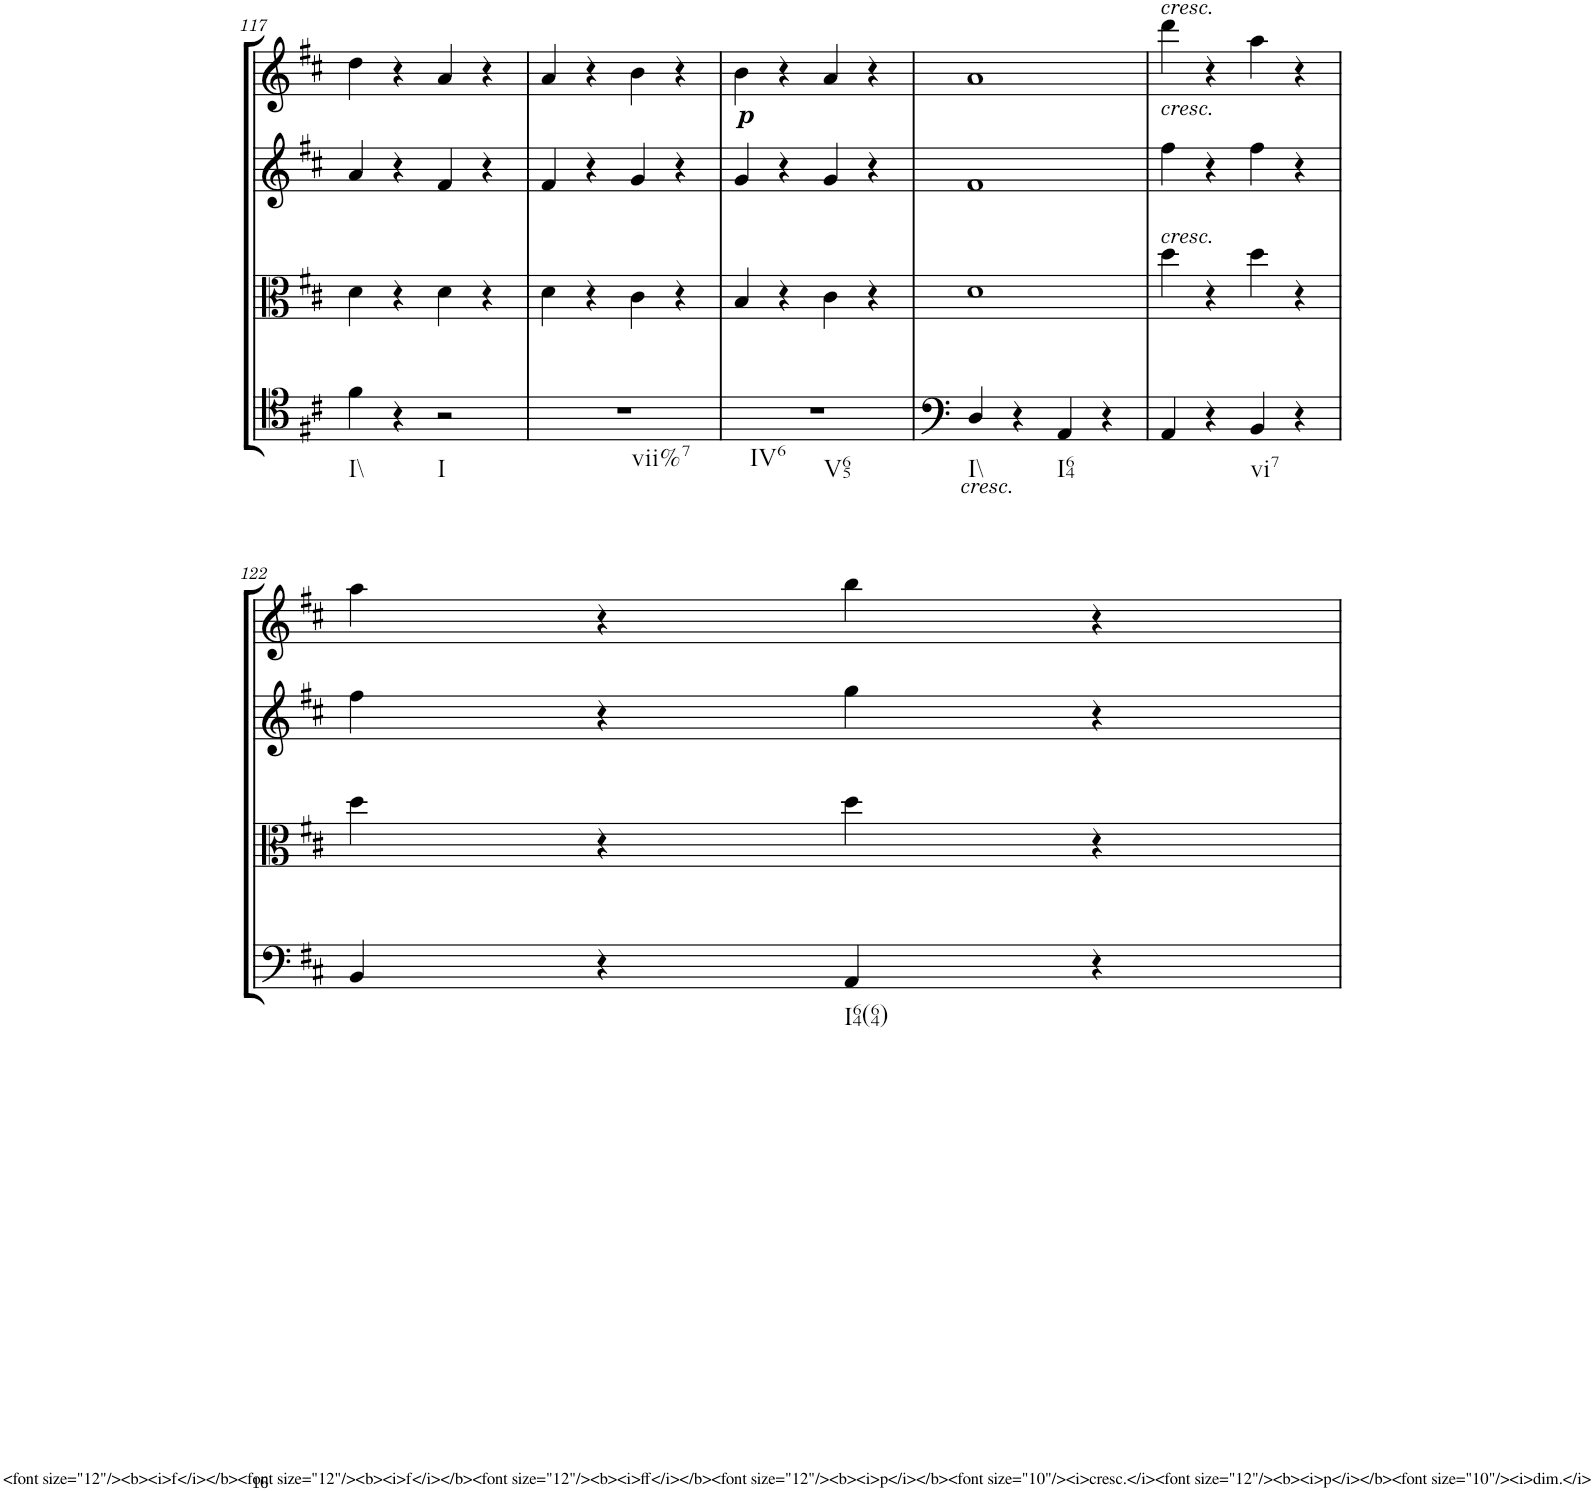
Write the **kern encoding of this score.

**kern	**kern	**kern	**kern
*part4	*part3	*part2	*part1
*staff4	*staff3	*staff2	*staff1
*I"Cello	*I"Viola	*I"2nd Violin	*I"1st Violin
*	*I'Vla	*I'Vln	*I'Vln
!!LO:PB:g=z
*clefF4	*clefC3	*clefG2	*clefG2
*k[f#c#]	*k[f#c#]	*k[f#c#]	*k[f#c#]
*D:	*D:	*D:	*D:
*M4/4	*M4/4	*M4/4	*M4/4
*met(c)	*met(c)	*met(c)	*met(c)
=117	=117	=117	=117
!LO:TX:b:t=I\\	!	!	!
4f#\	4d\	4a/	4dd\
4r	4r	4r	4r
!LO:TX:b:t=I	!	!	!
2r	4d\	4f#/	4a/
.	4r	4r	4r
=118	=118	=118	=118
!LO:TX:b:t=vii%7	!	!	!
1r	4d\	4f#/	4a/
.	4r	4r	4r
.	4c#\	4g/	4b\
.	4r	4r	4r
=119	=119	=119	=119
!	!	!	!LO:TX:b:Bi:t=p
!LO:TX:b:t=IV6	!	!	!
!LO:TX:b:t=V65	!	!	!
1r	4B/	4g/	4b\
.	4r	4r	4r
.	4c#\	4g/	4a/
.	4r	4r	4r
=120	=120	=120	=120
!LO:TX:b:i:t=cresc.	!	!	!
!LO:TX:b:t=I\\	!	!	!
4D/	1d	1f#	1a
4r	.	.	.
!LO:TX:b:t=I64	!	!	!
4AA/	.	.	.
4r	.	.	.
=121	=121	=121	=121
!	!	!	!LO:TX:a:i:t=cresc.
!	!	!LO:TX:a:i:t=cresc.	!
!	!LO:TX:a:i:t=cresc.	!	!
4AA/	4dd\	4ff#\	4ddd\
4r	4r	4r	4r
!LO:TX:b:t=vi7	!	!	!
4BB/	4dd\	4ff#\	4aa\
4r	4r	4r	4r
!!LO:LB:g=z
=122	=122	=122	=122
4BB/	4dd\	4ff#\	4aa\
4r	4r	4r	4r
!LO:TX:b:t=I64(64)	!	!	!
4AA/	4dd\	4gg\	4bb\
4r	4r	4r	4r
=	=	=	=
*-	*-	*-	*-
